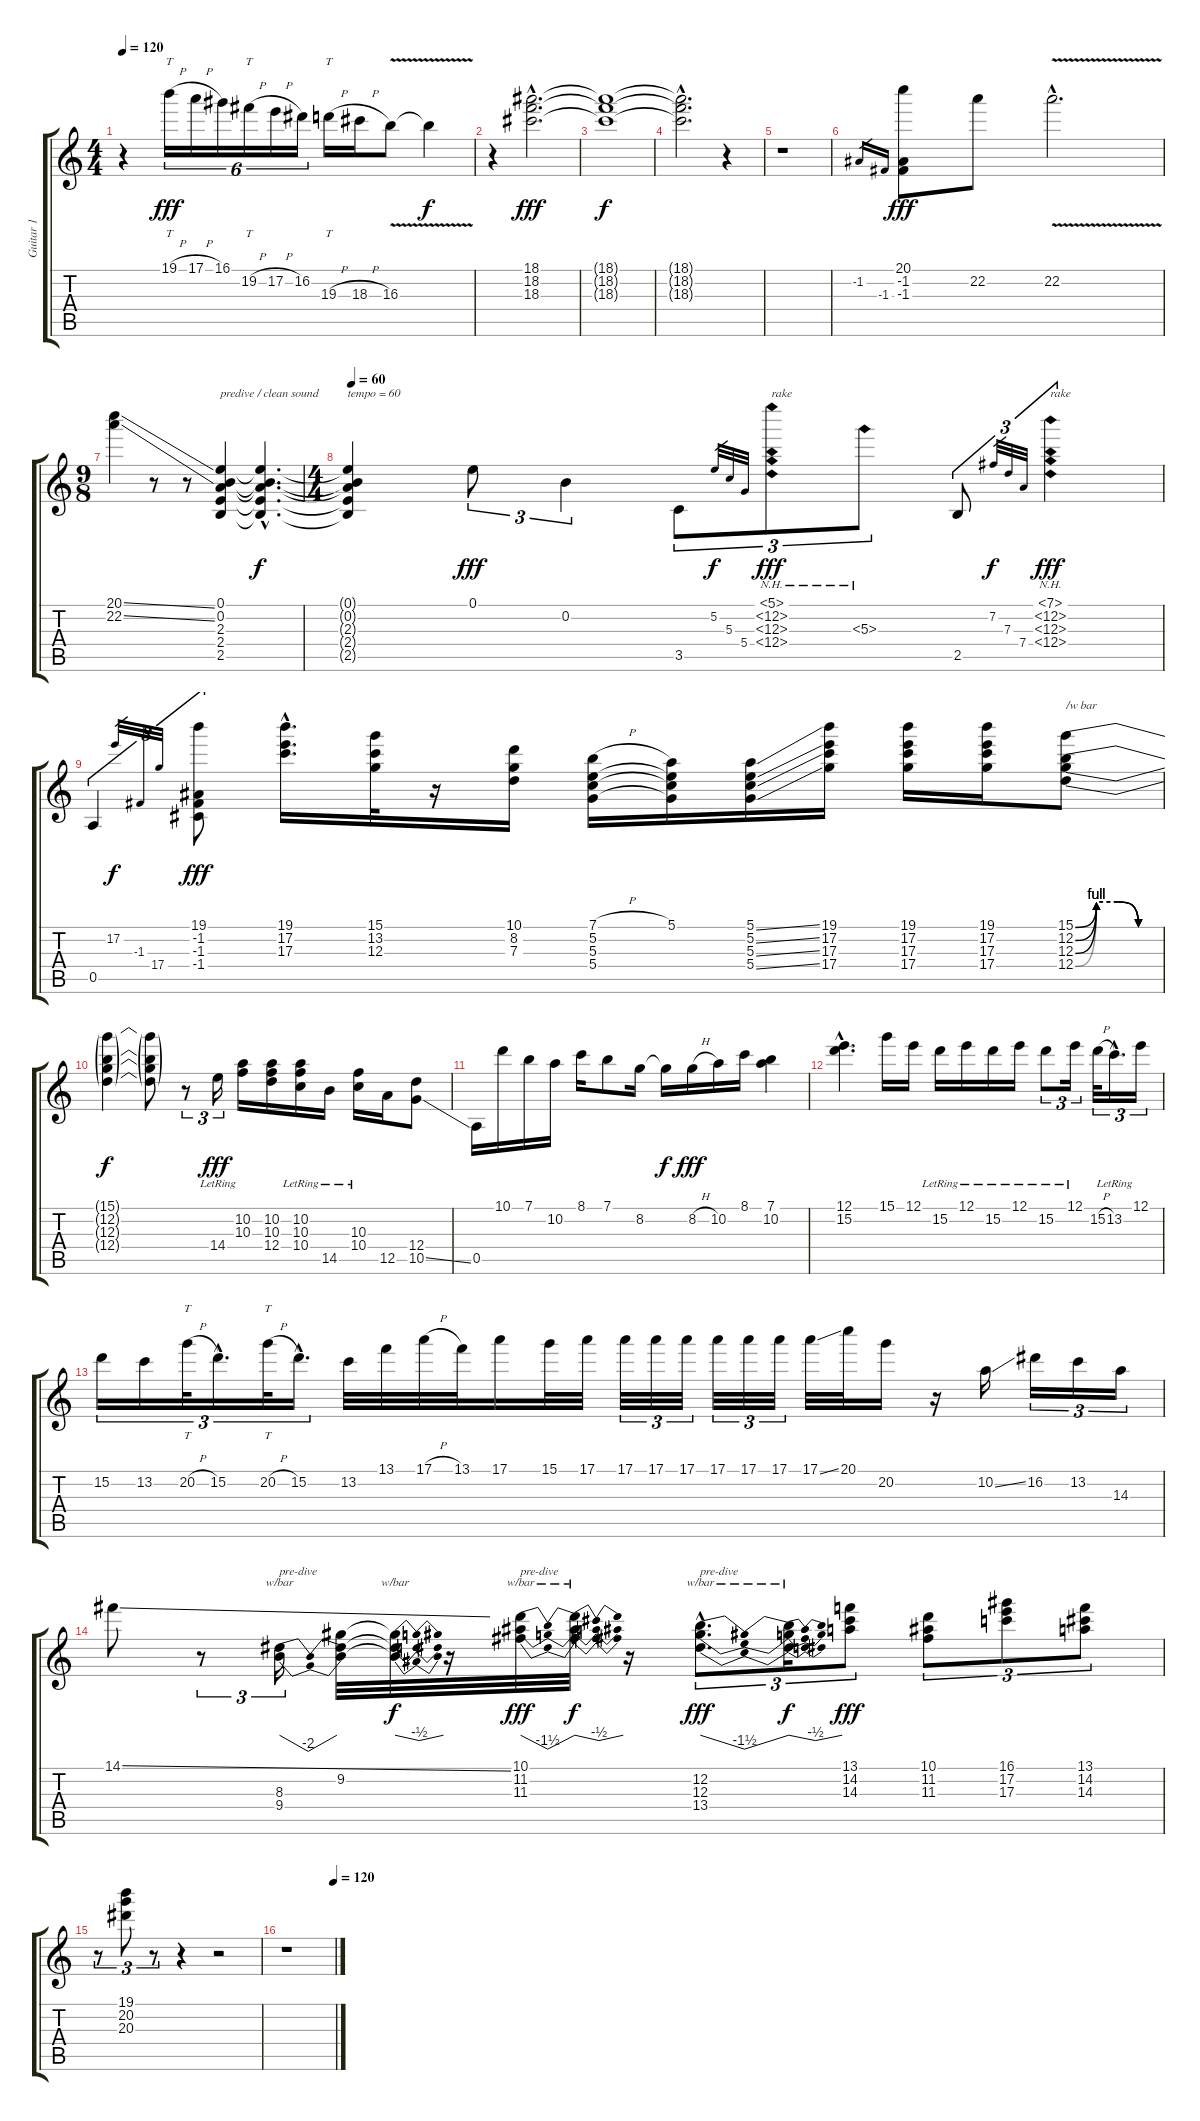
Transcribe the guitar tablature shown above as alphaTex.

\track ("Guitar 1" "Guitar 1") {instrument distortionguitar}
\staff {score tabs}
\tuning (E4 B3 G3 D3 A2 E2) {hide}
\ts (4 4)
\tempo 120
\clef g2
\ks c
r.4{dy fff} 19.1{h}.16{tt tu (6 4)} 17.1{h}.16{tu (6 4)} 16.1.16{tu (6 4)} 19.2{h}.16{tt tu (6 4)} 17.2{h}.16{tu (6 4)} 16.2.16{tu (6 4)} 19.3{h}.16{tt} 18.3{h}.16 16.3{v}.8 16.3{t}.4{dy f} |
r.4 (18.1{hac} 18.2{hac} 18.3{hac}).2{d dy fff} |
(18.1{t} 18.2{t} 18.3{t}).1{dy f} |
(18.1{hac t} 18.2{hac t} 18.3{hac t}).2{d} r.4 |
r.1 |
-1.2.16{gr} -1.3.16{gr} (20.1 -1.2 -1.3).8{dy fff} 22.2.8 22.2{v hac}.2{d} |
\ts (9 8)
(20.1{ss} 22.2{ss}).4 r.8 r.8 (0.1 0.2 2.3 2.4 2.5).4{txt "predive / clean sound" volume 0 instrument electricguitarclean} (0.1{hac t} 0.2{hac t} 2.3{hac t} 2.4{hac t} 2.5{hac t}).4{d dy f} |
\ts (4 4)
\tempo 60
(0.1{t} 0.2{t} 2.3{t} 2.4{t} 2.5{t}).4{txt "tempo = 60" volume 16} 0.1.8{tu (3 2) dy fff} 0.2.4{tu (3 2)} 3.5.8{tu (3 2)} 5.2.32{gr dy f} 5.3.32{gr} 5.4.32{gr} (5.1{nh} -1.2{nh} -1.3{nh} -1.4{nh}).8{tu (3 2) txt "rake" dy fff} 5.3{nh}.8{tu (3 2)} 2.5.8{tu (3 2)} 7.2.32{gr dy f} 7.3.32{gr} 7.4.32{gr} (7.1{nh} -1.2{nh} -1.3{nh} -1.4{nh}).4{tu (3 2) txt "rake" dy fff} |
0.5.4{tu (3 2)} 17.2.32{gr dy f} -1.3.32{gr} 17.4.32{gr} (19.1 -1.2 -1.3 -1.4).8{tu (3 2) dy fff} (19.1{hac} 17.2{hac} 17.3{hac}).16{d} (15.1 13.2 12.3).32 r.16 (10.1 8.2 7.3).16 (7.1{h} 5.2 5.3 5.4).16 (5.1 5.2{t} 5.3{t} 5.4{t}).16 (5.1{ss} 5.2{ss} 5.3{ss} 5.4{ss}).16 (19.1 17.2 17.3 17.4).16 (19.1 17.2 17.3 17.4).16 (19.1 17.2 17.3 17.4).16 (15.1{be (custom 0 0 15 4 30 4 45 0 60 0)} 12.2{be (custom 0 0 15 4 30 4 45 0 60 0)} 12.3{be (custom 0 0 15 4 30 4 45 0 60 0)} 12.4{be (custom 0 0 15 4 30 4 45 0 60 0)}).8{txt "/w bar"} |
(15.1{t} 12.2{t} 12.3{t} 12.4{t}).4{dy f} (15.1{t} 12.2{t} 12.3{t} 12.4{t}).8 r.8{tu (3 2)} 14.4{lr}.16{tu (3 2) dy fff} (10.2 10.3).16 (10.2 10.3 12.4).16 (10.2{lr} 10.3{lr} 10.4{lr}).16 14.5{lr}.16 (10.3{lr} 10.4{lr}).16 12.5.16 (12.4 10.5{ss}).8 |
0.5.16 10.1.16 7.1.16 10.2.16 8.1.16 7.1.8 8.2.16 8.2{t}.16{dy f} 8.2{h}.16{dy fff} 10.2.16 8.1.16 (7.1 10.2).4 |
(12.1{hac} 15.2{hac}).4{d} 15.1.16 12.1.16 15.2{lr}.16 12.1{lr}.16 15.2{lr}.16 12.1{lr}.16 15.2{lr}.8{tu (3 2)} 12.1{lr}.16{tu (3 2)} 15.2{h}.32{tu (3 2)} 13.2{hac lr}.16{d tu (3 2)} 12.1.16{tu (3 2)} |
15.2.16{tu (3 2)} 13.2.16{tu (3 2)} 20.2{h}.32{tt tu (3 2)} 15.2{hac}.16{d tu (3 2)} 20.2{h}.32{tt tu (3 2)} 15.2{hac}.16{d tu (3 2)} 13.2.32 13.1.32 17.1{h}.32 13.1.32 17.1.16 15.1.32 17.1.32 17.1.32{tu (3 2)} 17.1.32{tu (3 2)} 17.1.32{tu (3 2)} 17.1.32{tu (3 2)} 17.1.32{tu (3 2)} 17.1.32{tu (3 2)} 17.1{ss}.32 20.1.32 20.2.16 r.16 10.2{ss}.16 16.2.16{tu (3 2)} 13.2.16{tu (3 2)} 14.3.16{tu (3 2)} |
14.1{ss}.8 r.8{tu (3 2)} (8.3 9.4).16{tu (3 2) tbe (dip default 0 0 30 -8 60 0) txt "pre-dive" volume 0} (9.2 8.3{t} 9.4{t}).32 (9.2{t} 8.3{t} 9.4{t}).32{tbe (dip default 0 0 30 -2 60 0) dy f} r.16 (10.1 11.2 11.3).32{tbe (dip default 0 0 30 -6 60 0) txt "pre-dive" dy fff} (10.1{t} 11.2{t} 11.3{t}).32{tbe (dip default 0 0 30 -2 60 0) dy f} r.16 (12.2{hac} 12.3{hac} 13.4{hac}).8{d tu (3 2) tbe (dip default 0 0 30 -6 60 0) txt "pre-dive" dy fff} (12.2{t} 12.3{t} 13.4{t}).16{tu (3 2) tbe (dip default 0 0 30 -2 60 0) dy f} (13.1 14.2 14.3).8{tu (3 2) dy fff volume 16} (10.1 11.2 11.3).8{tu (3 2)} (16.1 17.2 17.3).8{tu (3 2)} (13.1 14.2 14.3).8{tu (3 2)} |
r.8{tu (3 2)} (19.1 20.2 20.3).8{tu (3 2)} r.8{tu (3 2)} r.4 r.2 |
\tempo (120 0.984375)
r.1
